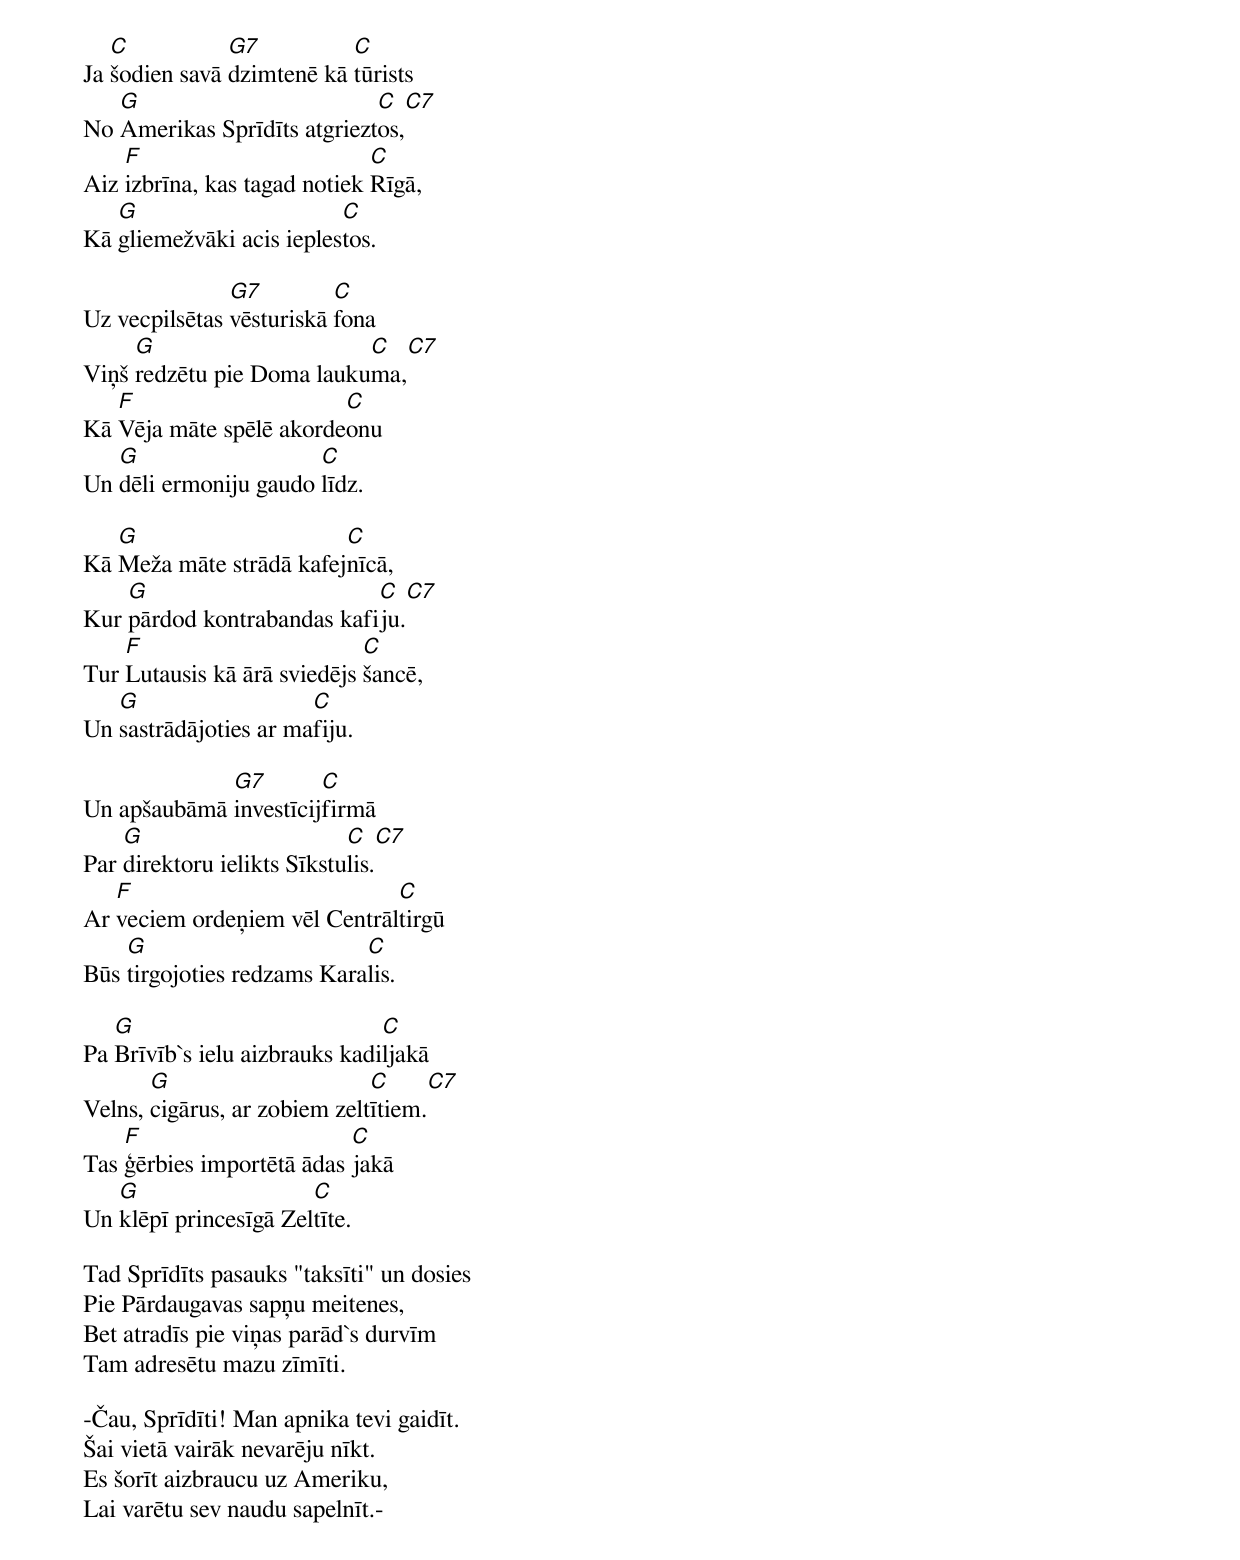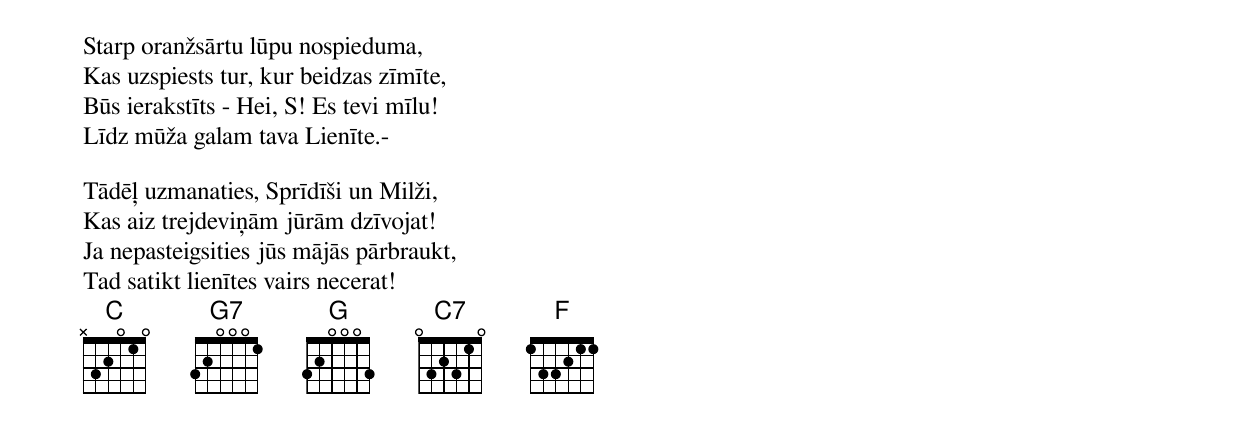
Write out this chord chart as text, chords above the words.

   C           G7          C
Ja šodien savā dzimtenē kā tūrists
   G                         C   C7
No Amerikas Sprīdīts atgrieztos,
    F                         C
Aiz izbrīna, kas tagad notiek Rīgā,
   G                      C
Kā gliemežvāki acis ieplestos.

               G7         C
Uz vecpilsētas vēsturiskā fona
     G                     C   C7
Viņš redzētu pie Doma laukuma,
   F                     C
Kā Vēja māte spēlē akordeonu
   G                   C
Un dēli ermoniju gaudo līdz.

   G                     C
Kā Meža māte strādā kafejnīcā,
    G                       C  C7
Kur pārdod kontrabandas kafiju.
    F                        C
Tur Lutausis kā ārā sviedējs šancē,
   G                   C
Un sastrādājoties ar mafiju.

             G7        C
Un apšaubāmā investīcijfirmā
    G                       C   C7
Par direktoru ielikts Sīkstulis.
   F                          C
Ar veciem ordeņiem vēl Centrāltirgū
    G                       C
Būs tirgojoties redzams Karalis.

   G                           C
Pa Brīvīb`s ielu aizbrauks kadiljakā
       G                      C       C7
Velns, cigārus, ar zobiem zeltītiem.
    F                      C
Tas ģērbies importētā ādas jakā
   G                   C
Un klēpī princesīgā Zeltīte.

Tad Sprīdīts pasauks "taksīti" un dosies
Pie Pārdaugavas sapņu meitenes,
Bet atradīs pie viņas parād`s durvīm
Tam adresētu mazu zīmīti.

-Čau, Sprīdīti! Man apnika tevi gaidīt.
Šai vietā vairāk nevarēju nīkt.
Es šorīt aizbraucu uz Ameriku,
Lai varētu sev naudu sapelnīt.-

Starp oranžsārtu lūpu nospieduma,
Kas uzspiests tur, kur beidzas zīmīte,
Būs ierakstīts - Hei, S! Es tevi mīlu!
Līdz mūža galam tava Lienīte.-

Tādēļ uzmanaties, Sprīdīši un Milži,
Kas aiz trejdeviņām jūrām dzīvojat!
Ja nepasteigsities jūs mājās pārbraukt,
Tad satikt lienītes vairs necerat!
